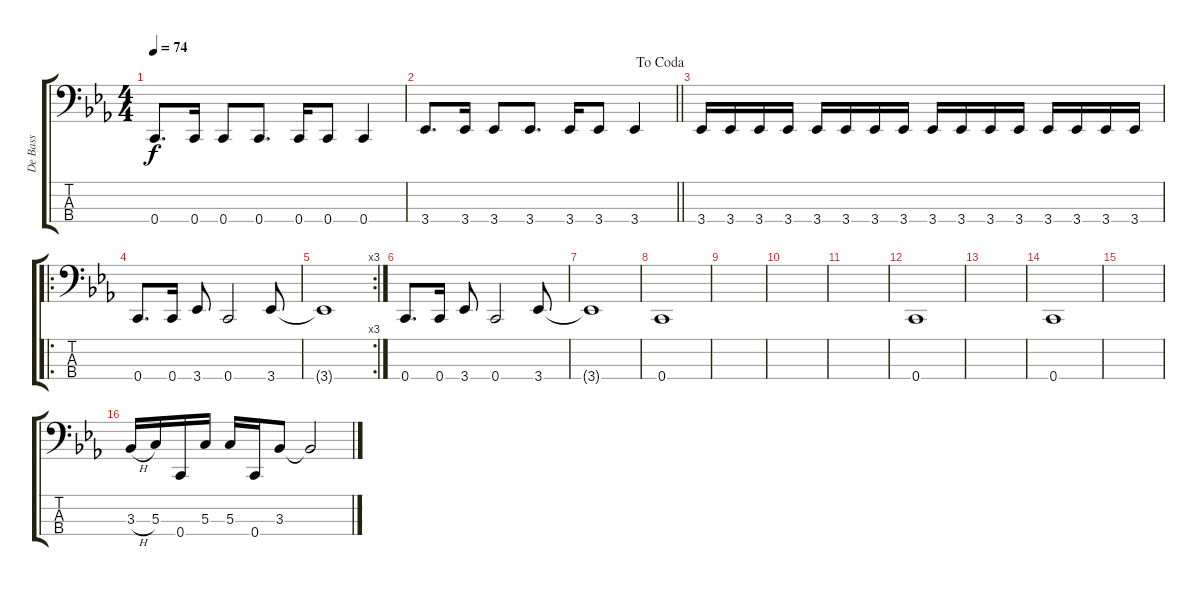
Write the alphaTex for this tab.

\track ("De Bass" "De Bass") {instrument electricbassfinger}
\staff {score tabs}
\tuning (G2 C2 G1 C1) {hide}
\ts (4 4)
\tempo 74
\clef f4
\ks cminor
0.4.8{d dy f} 0.4.16 0.4.8 0.4.8{d} 0.4.16 0.4.8 0.4.4 |
\jump dacoda
\barLineRight lightlight
3.4.8{d} 3.4.16 3.4.8 3.4.8{d} 3.4.16 3.4.8 3.4.4 |
3.4.16 3.4.16 3.4.16 3.4.16 3.4.16 3.4.16 3.4.16 3.4.16 3.4.16 3.4.16 3.4.16 3.4.16 3.4.16 3.4.16 3.4.16 3.4.16 |
\ro
0.4.8{d} 0.4.16 3.4.8 0.4.2 3.4.8 |
\rc 3
3.4{t}.1 |
0.4.8{d} 0.4.16 3.4.8 0.4.2 3.4.8 |
3.4{t}.1 |
0.4.1 |
|
|
|
0.4.1 |
|
0.4.1 |
|
3.3{h}.16 5.3.16 0.4.16 5.3.16 5.3.16 0.4.16 3.3.8 3.3{t}.2
